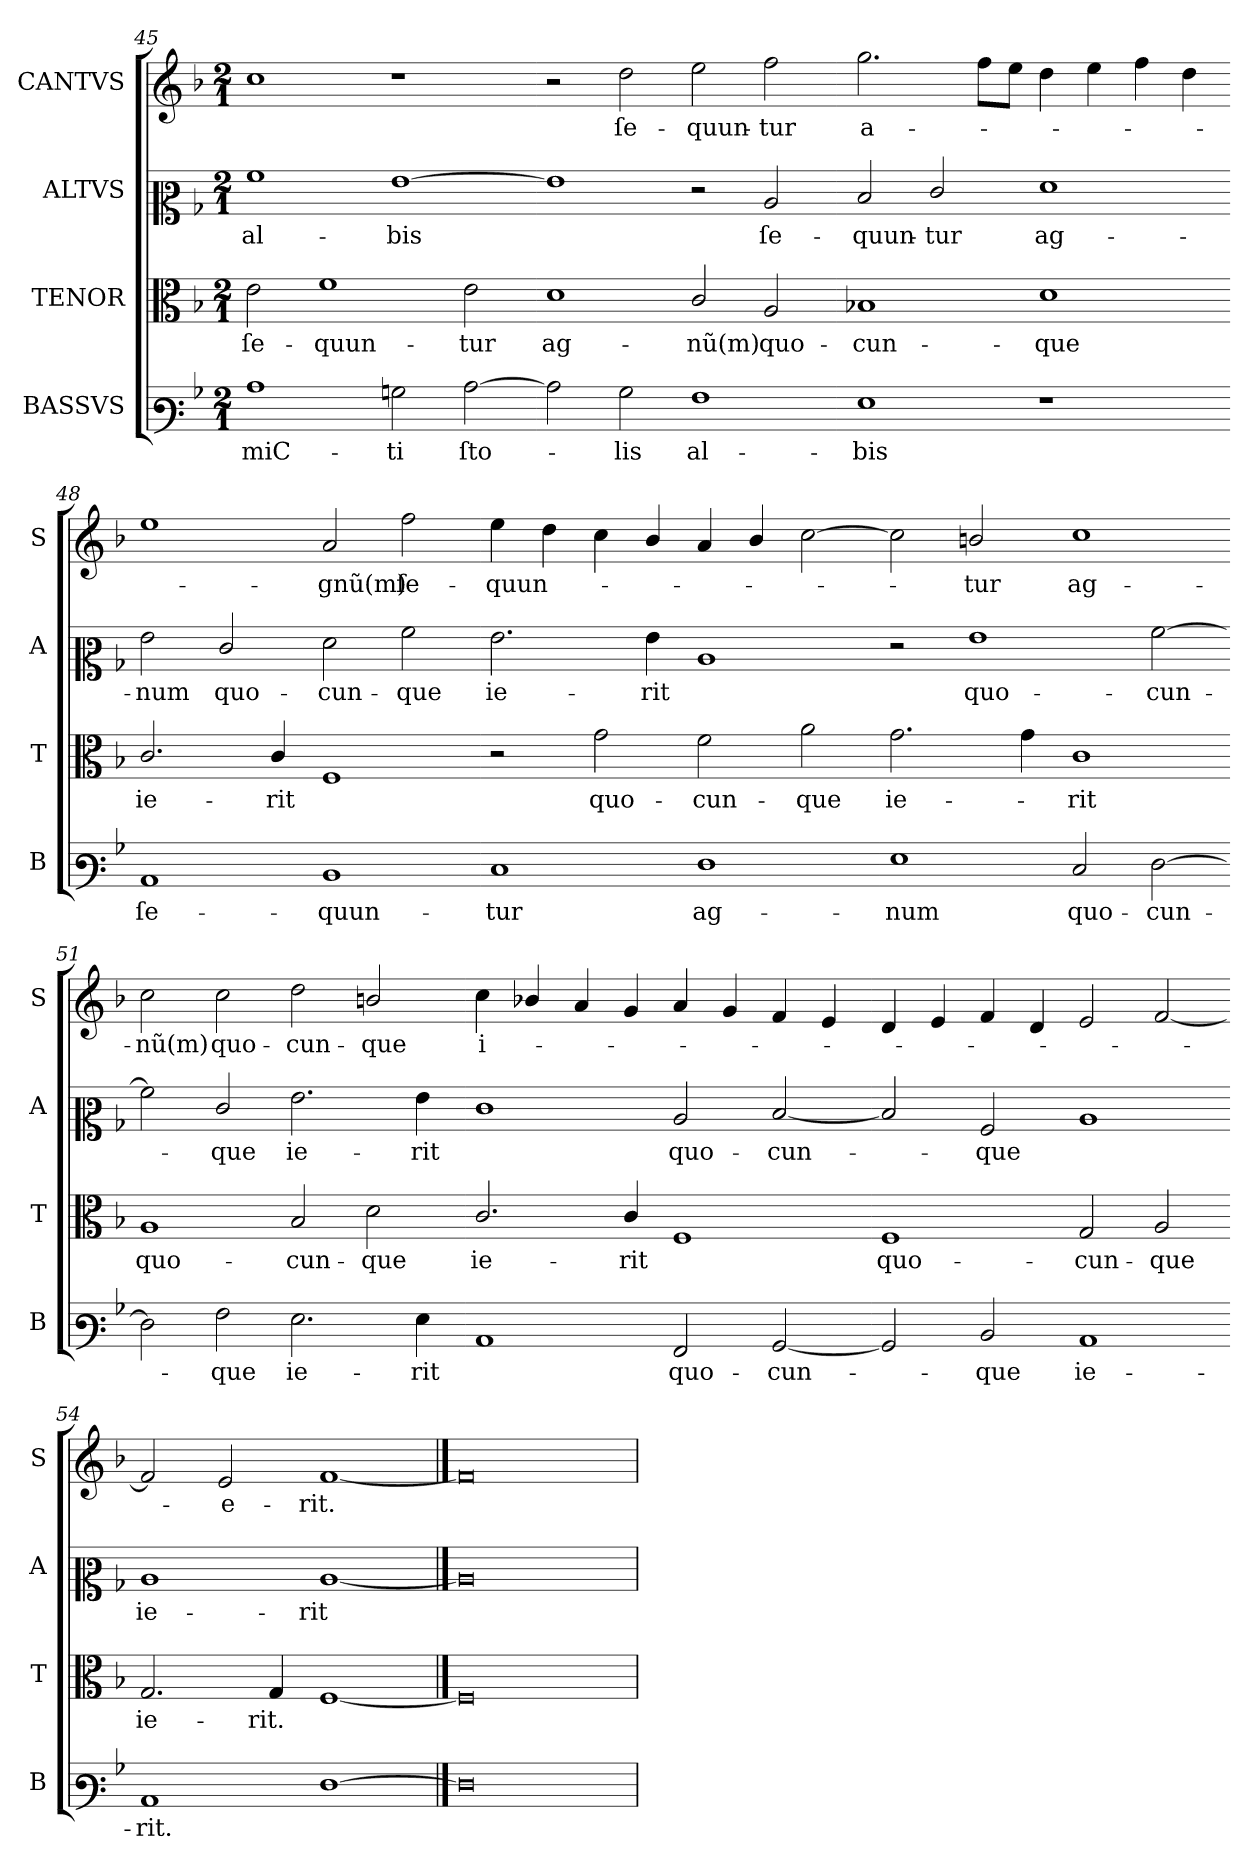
**kern	**text	**kern	**text	**kern	**text	**kern	**text
*part4	*part4	*part3	*part3	*part2	*part2	*part1	*part1
*staff4	*staff4	*staff3	*staff3	*staff2	*staff2	*staff1	*staff1
*I"BASSVS	*	*I"TENOR	*	*I"ALTVS	*	*I"CANTVS	*
*I'B	*	*I'T	*	*I'A	*	*I'S	*
*clefF3	*	*clefC3	*	*clefC2	*	*clefG2	*
*k[b-]	*	*k[b-]	*	*k[b-]	*	*k[b-]	*
*F:	*	*F:	*	*F:	*	*F:	*
*M2/1	*	*M2/1	*	*M2/1	*	*M2/1	*
=45	=45	=45	=45	=45	=45	=45	=45
1c	-miC-	2e\	ſe-	1a	al-	1cc	.
.	.	1f	-quun-	.	.	.	.
2Bn\	-ti	.	.	[1g	-bis	1r	.
[2c\	ſto-	2e\	-tur	.	.	.	.
=46-	=46-	=46-	=46-	=46-	=46-	=46-	=46-
2c\]	.	1d	ag-	1g]	.	2r	.
2B\	-lis	.	.	.	.	2dd\	ſe-
1A	al-	2c/	-nũ(m)	2r	.	2ee\	-quun-
.	.	2A/	quo-	2c/	ſe-	2ff\	-tur
=47-	=47-	=47-	=47-	=47-	=47-	=47-	=47-
1G	-bis	1B-X	-cun-	2d/	-quun-	2.gg\	a-
.	.	.	.	2e/	-tur	.	.
.	.	.	.	.	.	8ff\L	.
.	.	.	.	.	.	8ee\J	.
1r	.	1d	-que	1f	ag-	4dd\	.
.	.	.	.	.	.	4ee\	.
.	.	.	.	.	.	4ff\	.
.	.	.	.	.	.	4dd\	.
=48-	=48-	=48-	=48-	=48-	=48-	=48-	=48-
1C	ſe-	2.c/	ie-	2g\	-num	1ee	.
.	.	.	.	2e/	quo-	.	.
.	.	4c/	-rit	.	.	.	.
1D	-quun-	1F	.	2f\	-cun-	2a/	-gnũ(m)
.	.	.	.	2a\	-que	2ff\	ſe-
=49-	=49-	=49-	=49-	=49-	=49-	=49-	=49-
1E	-tur	2r	.	2.g\	ie-	4ee\	-quun-
.	.	.	.	.	.	4dd\	.
.	.	2g\	quo-	.	.	4cc\	.
.	.	.	.	4g\	-rit	4b-/	.
1F	ag-	2f\	-cun-	1c	.	4a/	.
.	.	.	.	.	.	4b-/	.
.	.	2a\	-que	.	.	[2cc\	.
=50-	=50-	=50-	=50-	=50-	=50-	=50-	=50-
1G	-num	2.g\	ie-	2r	.	2cc\]	.
.	.	.	.	1g	quo-	2bn/	-tur
.	.	4g\	.	.	.	.	.
2E/	quo-	1c	-rit	.	.	1cc	ag-
[2F\	-cun-	.	.	[2a\	-cun-	.	.
=51-	=51-	=51-	=51-	=51-	=51-	=51-	=51-
2F\]	.	1A	quo-	2a\]	.	2cc\	-nũ(m)
2A\	-que	.	.	2e/	-que	2cc\	quo-
2.G\	ie-	2B-/	-cun-	2.g\	ie-	2dd\	-cun-
.	.	2d\	-que	.	.	2bn/	-que
4G\	-rit	.	.	4g\	-rit	.	.
=52-	=52-	=52-	=52-	=52-	=52-	=52-	=52-
1C	.	2.c/	ie-	1e	.	4cc\	i-
.	.	.	.	.	.	4b-X/	.
.	.	.	.	.	.	4a/	.
.	.	4c/	-rit	.	.	4g/	.
!	!	!	!	!	!LO:LY:i	!	!
2AA/	quo-	1F	.	2c/	quo-	4a/	.
.	.	.	.	.	.	4g/	.
!	!	!	!	!	!LO:LY:i	!	!
[2BB-/	-cun-	.	.	[2d/	-cun-	4f/	.
.	.	.	.	.	.	4e/	.
=53-	=53-	=53-	=53-	=53-	=53-	=53-	=53-
2BB-/]	.	1F	quo-	2d/]	.	4d/	.
.	.	.	.	.	.	4e/	.
!	!	!	!	!	!LO:LY:i	!	!
2D/	-que	.	.	2A/	-que	4f/	.
.	.	.	.	.	.	4d/	.
1C	ie-	2G/	-cun-	1c	.	2e/	.
.	.	2A/	-que	.	.	[2f/	.
=54-	=54-	=54-	=54-	=54-	=54-	=54-	=54-
!	!	!	!	!	!LO:LY:i	!	!
1C	-rit.	2.G/	ie-	1c	ie-	2f/]	.
.	.	.	.	.	.	2e/	-e-
.	.	4G/	-rit.	.	.	.	.
!	!	!	!	!	!LO:LY:i	!	!
[1F	.	[1F	.	[1c	-rit	[1f	-rit.
==55	==55	==55	==55	==55	==55	==55	==55
0F]	.	0F]	.	0c]	.	0f]	.
=	=	=	=	=	=	=	=
*-	*-	*-	*-	*-	*-	*-	*-
